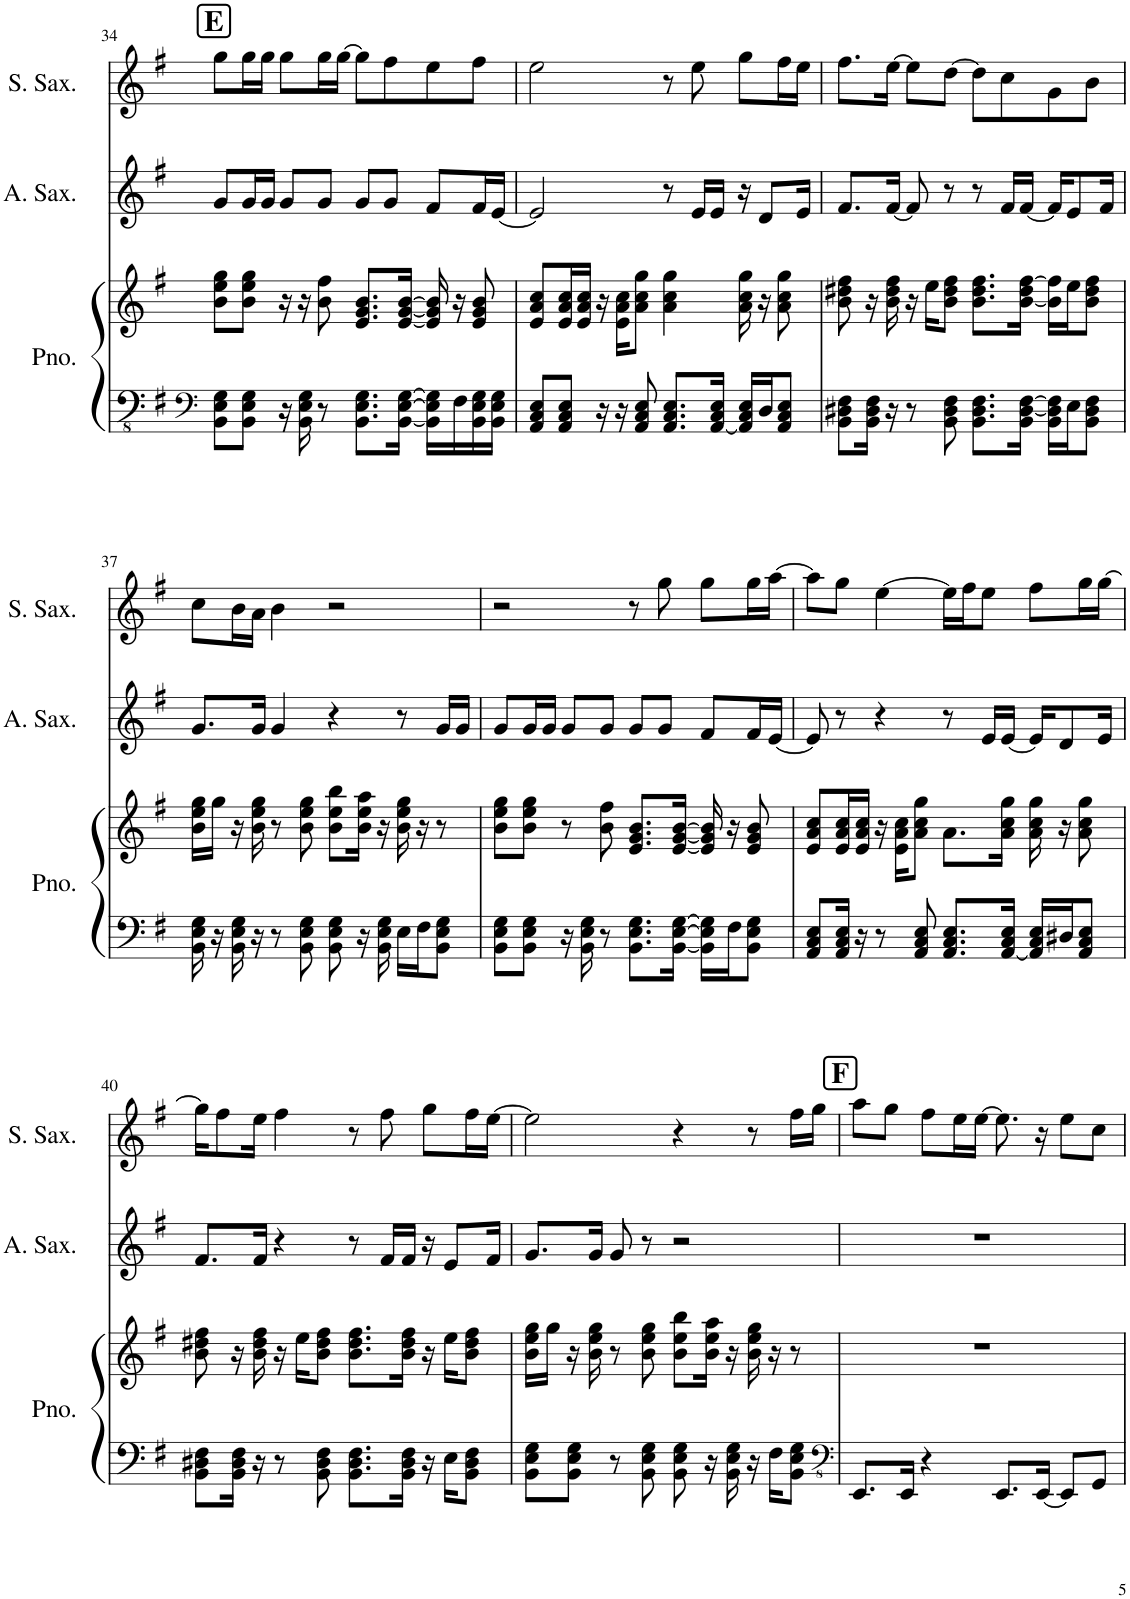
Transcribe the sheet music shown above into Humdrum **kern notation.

**kern	**kern	**kern	**kern	**kern	**kern
*part5	*part4	*part3	*part3	*part2	*part1
*staff6	*staff5	*staff4	*staff3	*staff2	*staff1
*I"Orff Alto Glockenspiel	*I"Electric Bass	*I"Piano	*	*I"Alto Saxophone	*I"Soprano Saxophone
*I'O. A. Glk.	*I'El. B.	*I'Pno.	*	*I'A. Sax.	*I'S. Sax.
!!LO:PB:g=z
*clefG^2	*clefFv4	*clefF4	*clefG2	*clefG2	*clefG2
*	*	*	*	*ITrd5c9	*ITrd1c2
*k[f#]	*k[f#]	*k[f#]	*k[f#]	*k[f#]	*k[f#]
*M4/4	*M4/4	*M4/4	*M4/4	*M4/4	*M4/4
!!LO:REH:place=s1:a:B:cj:fs=14:t=E
=34	=34	=34	=34	=34	=34
1r	8.EEEL	8BB\ 8E\ 8G\L	8b\ 8ee\ 8gg\L	8g/L	8gg\L
.	.	8BB\ 8E\ 8G\J	8b\ 8ee\ 8gg\J	16g/L	16gg\L
.	16EEEJk	.	.	16g/JJ	16gg\JJ
.	4r	16r	16r	8g/L	8gg\L
.	.	16BB\ 16E\ 16G\	16r	.	.
.	.	8r	8b\ 8ff#\	8g/J	16gg\L
.	.	.	.	.	[16gg\JJ
.	8.EEEL	8.BB\ 8.E\ 8.G\L	8.e/ 8.g/ 8.b/L	8g/L	8gg\L]
.	.	.	.	8g/J	8ff#\
.	[16EEEJk	[16BB\ [16E\ [16G\Jk	[16e/ [16g/ [16b/Jk	.	.
.	8EEEL]	16BB\] 16E\] 16G\]LL	16e/] 16g/] 16b/]	8f#/L	8ee\
.	.	16F#\	16r	.	.
.	8GGGJ	16BB\ 16E\ 16G\	8e/ 8g/ 8b/	16f#/L	8ff#\J
.	.	16BB\ 16E\ 16G\JJ	.	[16e/JJ	.
=35	=35	=35	=35	=35	=35
1r	8.AAAL	8AA/ 8C/ 8E/L	8e/ 8a/ 8cc/L	2e/]	2ee\
.	.	8AA/ 8C/ 8E/J	16e/ 16a/ 16cc/L	.	.
.	16AAAJk	.	16e/ 16a/ 16cc/JJ	.	.
.	4r	16r	16r	.	.
.	.	16r	16e\ 16a\ 16cc\KL	.	.
.	.	8AA/ 8C/ 8E/	8a\ 8cc\ 8gg\J	.	.
.	8r	8.AA/ 8.C/ 8.E/L	4a\ 4cc\ 4gg\	8r	8r
.	4AAA	.	.	16e/LL	8ee\
.	.	[16AA/ 16C/ 16E/Jk	.	16e/JJ	.
.	.	16AA/] 16C/ 16E/LL	16a\ 16cc\ 16gg\	16r	8gg\L
.	.	16D/J	16r	8d/L	.
.	8AAA	8AA/ 8C/ 8E/J	8a\ 8cc\ 8gg\	.	16ff#\L
.	.	.	.	16e/Jk	16ee\JJ
=36	=36	=36	=36	=36	=36
1r	8.BBBL	8BB\ 8D#X\ 8F#\L	8b\ 8dd#X\ 8ff#\	8.f#/L	8.ff#\L
.	.	16BB\ 16D#\ 16F#\Jk	16r	.	.
.	16BBBJk	16r	16b\ 16dd#\ 16ff#\	[16f#/Jk	[16ee\Jk
.	4r	8r	16r	8f#/]	8ee\L]
.	.	.	16ee\KL	.	.
.	.	8BB\ 8D#\ 8F#\	8b\ 8dd#\ 8ff#\J	8r	[8dd\J
.	8r	8.BB\ 8.D#\ 8.F#\L	8.b\ 8.dd#\ 8.ff#\L	8r	8dd\L]
.	8BBB	.	.	16f#/LL	8cc\
.	.	16BB\ [16D#\ [16F#\Jk	[16b\ 16dd#\ [16ff#\Jk	[16f#/JJ	.
.	8DD#XL	16BB\ 16D#\] 16F#\]LL	16b\] 16ff#\]LL	16f#/KL]	8g\
.	.	16E\J	16ee\J	8e/	.
.	8BBBJ	8BB\ 8D#\ 8F#\J	8b\ 8dd#\ 8ff#\J	.	8b\J
.	.	.	.	16f#/Jk	.
!!LO:LB:g=z
=37	=37	=37	=37	=37	=37
2r	8.EEEL	16BB\ 16E\ 16G\	16b\ 16ee\ 16gg\LL	8.g/L	8cc\L
.	.	16r	16gg\JJ	.	.
.	.	16BB\ 16E\ 16G\	16r	.	16b\L
.	16EEEJk	16r	16b\ 16ee\ 16gg\	16g/Jk	16a\JJ
.	4r	8r	8r	4g/	4b\
.	.	8BB\ 8E\ 8G\	8b\ 8ee\ 8gg\	.	.
8r	8r	8BB\ 8E\ 8G\	8b\ 8ee\ 8bb\L	4r	2r
16r	8EEE	16r	16b\ 16ee\ 16aa\Jk	.	.
32r	.	16BB\ 16E\ 16G\	16r	.	.
32b 32cc#X	.	.	.	.	.
32f#\ 32g#X\ 32a\LLL	4EE	16E\LL	16b\ 16ee\ 16gg\	8r	.
32c#X\ 32d\ 32e\	.	.	.	.	.
32G#X\ 32A\ 32B\	.	16F#\J	16r	.	.
32E\ 32F#\JJJ	.	.	.	.	.
8r	.	8BB\ 8E\ 8G\J	8r	16g/LL	.
.	.	.	.	16g/JJ	.
=38	=38	=38	=38	=38	=38
1r	8.EEEL	8BB\ 8E\ 8G\L	8b\ 8ee\ 8gg\L	8g/L	2r
.	.	8BB\ 8E\ 8G\J	8b\ 8ee\ 8gg\J	16g/L	.
.	16EEEJk	.	.	16g/JJ	.
.	4r	16r	8r	8g/L	.
.	.	16BB\ 16E\ 16G\	.	.	.
.	.	8r	8b\ 8ff#\	8g/J	.
.	4r	8.BB\ 8.E\ 8.G\L	8.e/ 8.g/ 8.b/L	8g/L	8r
.	.	.	.	8g/J	8gg\
.	.	[16BB\ [16E\ [16G\Jk	[16e/ [16g/ [16b/Jk	.	.
.	8EEEL	16BB\] 16E\] 16G\]LL	16e/] 16g/] 16b/]	8f#/L	8gg\L
.	.	16F#\J	16r	.	.
.	8GGGJ	8BB\ 8E\ 8G\J	8e/ 8g/ 8b/	16f#/L	16gg\L
.	.	.	.	[16e/JJ	[16aa\JJ
=39	=39	=39	=39	=39	=39
1r	8.AAAL	8AA/ 8C/ 8E/L	8e/ 8a/ 8cc/L	8e/]	8aa\L]
.	.	16AA/ 16C/ 16E/Jk	16e/ 16a/ 16cc/L	8r	8gg\J
.	16AAAJk	16r	16e/ 16a/ 16cc/JJ	.	.
.	4r	8r	16r	4r	[4ee\
.	.	.	16e\ 16a\ 16cc\KL	.	.
.	.	8AA/ 8C/ 8E/	8a\ 8cc\ 8gg\J	.	.
.	4r	8.AA/ 8.C/ 8.E/L	8.a\L	8r	16ee\LL]
.	.	.	.	.	16ff#\J
.	.	.	.	16e/LL	8ee\J
.	.	[16AA/ 16C/ 16E/Jk	16a\ 16cc\ 16gg\Jk	[16e/JJ	.
.	16r	16AA/] 16C/ 16E/LL	16a\ 16cc\ 16gg\	16e/KL]	8ff#\L
.	16GGGKL	16D#X/J	16r	8d/	.
.	8AAAJ	8AA/ 8C/ 8E/J	8a\ 8cc\ 8gg\	.	16gg\L
.	.	.	.	16e/Jk	[16gg\JJ
!!LO:LB:g=z
=40	=40	=40	=40	=40	=40
1r	8.BBBL	8BB\ 8D#X\ 8F#\L	8b\ 8dd#X\ 8ff#\	8.f#/L	16gg\KL]
.	.	.	.	.	8ff#\
.	.	16BB\ 16D#\ 16F#\Jk	16r	.	.
.	16BBBJk	16r	16b\ 16dd#\ 16ff#\	16f#/Jk	16ee\Jk
.	4r	8r	16r	4r	4ff#\
.	.	.	16ee\KL	.	.
.	.	8BB\ 8D#\ 8F#\	8b\ 8dd#\ 8ff#\J	.	.
.	8r	8.BB\ 8.D#\ 8.F#\L	8.b\ 8.dd#\ 8.ff#\L	8r	8r
.	8BBB	.	.	16f#/LL	8ff#\
.	.	16BB\ 16D#\ 16F#\Jk	16b\ 16dd#\ 16ff#\Jk	16f#/JJ	.
.	8DD#XL	16r	16r	16r	8gg\L
.	.	16E\KL	16ee\KL	8e/L	.
.	8DDnJ	8BB\ 8D#\ 8F#\J	8b\ 8dd#\ 8ff#\J	.	16ff#\L
.	.	.	.	16f#/Jk	[16ee\JJ
=41	=41	=41	=41	=41	=41
*	*^	*	*	*	*
2r	2r	1ryy	8BB\ 8E\ 8G\L	16b\ 16ee\ 16gg\LL	8.g/L	2ee\]
.	.	.	.	16gg\JJ	.	.
.	.	.	8BB\ 8E\ 8G\J	16r	.	.
.	.	.	.	16b\ 16ee\ 16gg\	16g/Jk	.
.	.	.	8r	8r	8g/	.
.	.	.	8BB\ 8E\ 8G\	8b\ 8ee\ 8gg\	8r	.
8r	8r	.	8BB\ 8E\ 8G\	8b\ 8ee\ 8bb\L	2r	4r
16r	8EE	.	16r	16b\ 16ee\ 16aa\Jk	.	.
32r	.	.	16BB\ 16E\ 16G\	16r	.	.
32b 32cc#X	.	.	.	.	.	.
32f#\ 32g#X\ 32a\LLL	4r	.	16r	16b\ 16ee\ 16gg\	.	8r
32c#X\ 32d\ 32e\	.	.	.	.	.	.
32G#X\ 32A\ 32B\	.	.	16F#\KL	16r	.	.
32E\ 32F#\JJJ	.	.	.	.	.	.
8r	.	.	8BB\ 8E\ 8G\J	8r	.	16ff#\LL
.	.	.	.	.	.	16gg\JJ
1ryy	1ryy	8.EEE	1ryy	1ryy	1ryy	1ryy
.	.	16EEE	.	.	.	.
.	.	4r	.	.	.	.
.	.	16r	.	.	.	.
.	.	8EEE	.	.	.	.
.	.	[16EEE	.	.	.	.
.	.	8EEE]	.	.	.	.
.	.	8EE	.	.	.	.
*	*v	*v	*	*	*	*
!!LO:REH:place=s1:a:B:cj:fs=14:t=F
=42	=42	=42	=42	=42	=42
*	*	*clefFv4	*	*	*
1r	8.EEE	8.EEE/L	1r	1r	8aa\L
.	.	.	.	.	8gg\J
.	16EEE	16EEE/Jk	.	.	.
.	4r	4r	.	.	8ff#\L
.	.	.	.	.	16ee\L
.	.	.	.	.	[16ee\JJ
.	8.EEE	8.EEE/L	.	.	8.ee\]
.	[16EEE	[16EEE/Jk	.	.	16r
.	8EEE]	8EEE/L]	.	.	8ee\L
.	8GGG	8GGG/J	.	.	8cc\J
=	=	=	=	=	=
*-	*-	*-	*-	*-	*-
